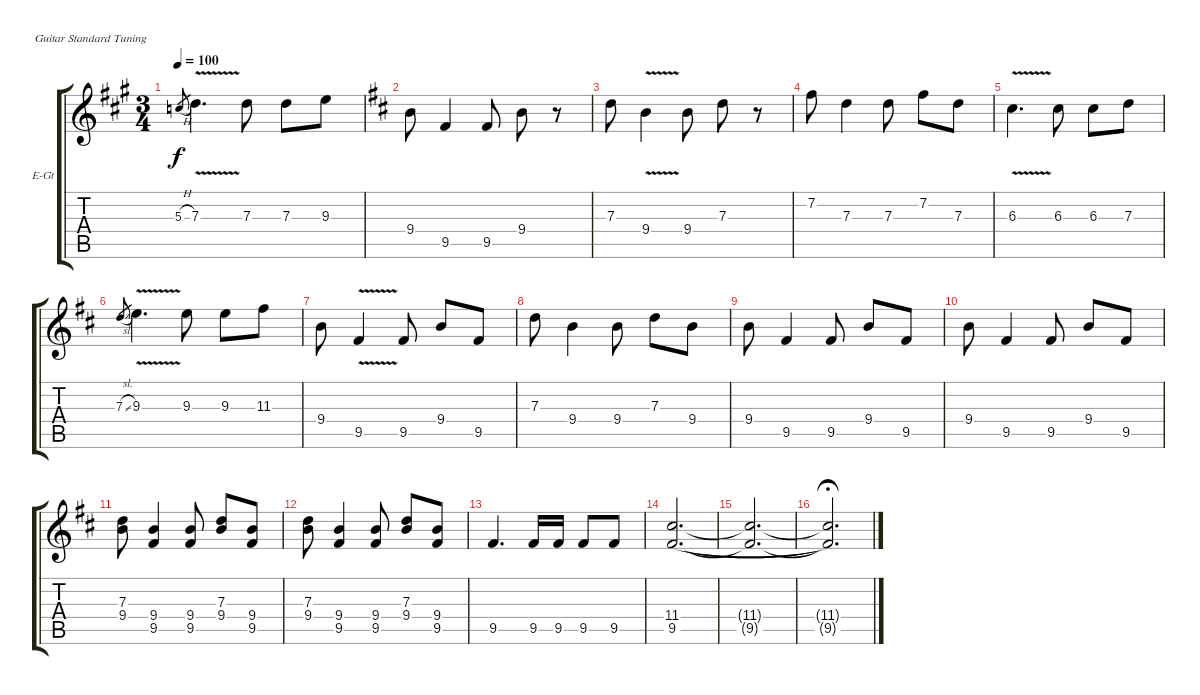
\bracketExtendMode groupsimilarinstruments
\firstSystemTrackNameOrientation horizontal
\otherSystemsTrackNameOrientation horizontal
\track ("5 Guitar" "E-Gt") {instrument distortionguitar}
\staff {score tabs}
\tuning (E4 B3 G3 D3 A2 E2)
\ts (3 4)
\tempo 100
\clef g2
\scale
1.07062
\ks a
5.3{h}.8{gr dy f} 7.3{v}.4{d} 7.3.8 7.3.8 9.3.8 |
\scale
0.929382
\ks d
9.4.8 9.5.4 9.5.8 9.4.8 r.8 |
\scale
1.07062 7.3.8 9.4{v}.4 9.4.8 7.3.8 r.8 |
\scale
0.929382 7.2.8 7.3.4 7.3.8 7.2.8 7.3.8 |
\scale
1.07062 6.3{v}.4{d} 6.3.8 6.3.8 7.3.8 |
\scale
0.929382 7.3{sl}.8{gr} 9.3{v}.4{d} 9.3.8 9.3.8 11.3.8 |
\scale
1.07062 9.4.8 9.5{v}.4 9.5.8 9.4.8 9.5.8 |
\scale
0.929382 7.3.8 9.4.4 9.4.8 7.3.8 9.4.8 |
\scale
1.07062 9.4.8 9.5.4 9.5.8 9.4.8 9.5.8 |
\scale
0.929382 9.4.8 9.5.4 9.5.8 9.4.8 9.5.8 |
\scale
1.07062 (9.4 7.3).8 (9.4 9.5).4 (9.5 9.4).8 (9.4 7.3).8 (9.4 9.5).8 |
\scale
0.929382 (9.4 7.3).8 (9.4 9.5).4 (9.5 9.4).8 (9.4 7.3).8 (9.4 9.5).8 |
\scale
1.10088 9.5.4{d} 9.5.16 9.5.16 9.5.8 9.5.8 |
\scale
0.899117 (9.5 11.4).2{d legatoorigin} |
\scale
1.07062 (9.5{t} 11.4{t}).2{d legatoorigin} |
\scale
0.929382 (9.5{t} 11.4{t}).2{d fermata (medium 1)}
